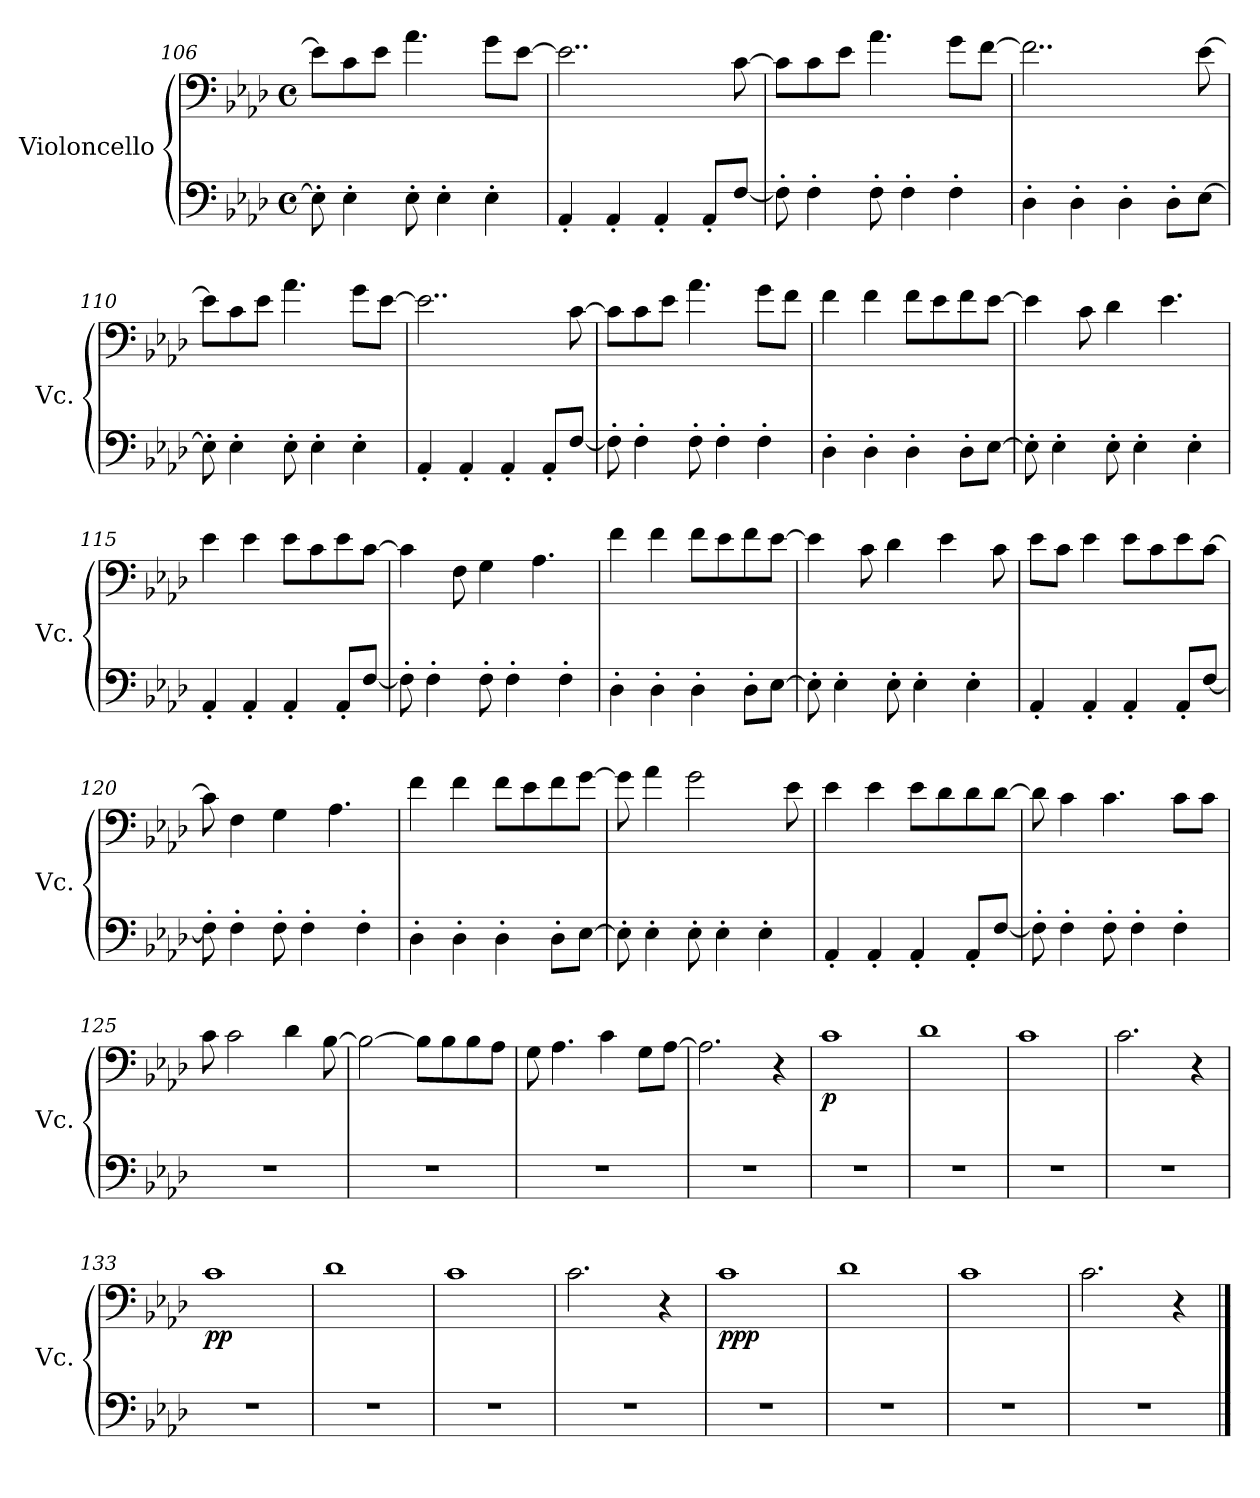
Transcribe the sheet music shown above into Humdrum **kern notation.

**kern	**kern	**dynam
*part2	*part1	*part1
*staff2	*staff1	*staff1
*I"Violoncello	*I"Violoncello	*
*I'Vc.	*I'Vc.	*
*clefF4	*clefF4	*
*k[b-e-a-d-]	*k[b-e-a-d-]	*
*M4/4	*M4/4	*
*met(c)	*met(c)	*
=106	=106	=106
8E-'\]	8e-\L]	.
4E-'\	8c\	.
.	8e-\J	.
8E-'\	4.a-\	.
4E-'\	.	.
4E-'\	8g\L	.
.	[8e-\J	.
=107	=107	=107
4AA-'/	2..e-\]	.
4AA-'/	.	.
4AA-'/	.	.
8AA-'/L	.	.
[8F/J	[8c\	.
=108	=108	=108
8F'\]	8c\L]	.
4F'\	8c\	.
.	8e-\J	.
8F'\	4.a-\	.
4F'\	.	.
4F'\	8g\L	.
.	[8f\J	.
=109	=109	=109
4D-'\	2..f\]	.
4D-'\	.	.
4D-'\	.	.
8D-'\L	.	.
[8E-\J	[8e-\	.
!!LO:LB:g=z
=110	=110	=110
8E-'\]	8e-\L]	.
4E-'\	8c\	.
.	8e-\J	.
8E-'\	4.a-\	.
4E-'\	.	.
4E-'\	8g\L	.
.	[8e-\J	.
=111	=111	=111
4AA-'/	2..e-\]	.
4AA-'/	.	.
4AA-'/	.	.
8AA-'/L	.	.
[8F/J	[8c\	.
=112	=112	=112
8F'\]	8c\L]	.
4F'\	8c\	.
.	8e-\J	.
8F'\	4.a-\	.
4F'\	.	.
4F'\	8g\L	.
.	8f\J	.
=113	=113	=113
4D-'\	4f\	.
4D-'\	4f\	.
4D-'\	8f\L	.
.	8e-\	.
8D-'\L	8f\	.
[8E-\J	[8e-\J	.
=114	=114	=114
8E-'\]	4e-\]	.
4E-'\	.	.
.	8c\	.
8E-'\	4d-\	.
4E-'\	.	.
.	4.e-\	.
4E-'\	.	.
!!LO:PB:g=z
=115	=115	=115
4AA-'/	4e-\	.
4AA-'/	4e-\	.
4AA-'/	8e-\L	.
.	8c\	.
8AA-'/L	8e-\	.
[8F/J	[8c\J	.
=116	=116	=116
8F'\]	4c\]	.
4F'\	.	.
.	8F\	.
8F'\	4G\	.
4F'\	.	.
.	4.A-\	.
4F'\	.	.
=117	=117	=117
4D-'\	4f\	.
4D-'\	4f\	.
4D-'\	8f\L	.
.	8e-\	.
8D-'\L	8f\	.
[8E-\J	[8e-\J	.
=118	=118	=118
8E-'\]	4e-\]	.
4E-'\	.	.
.	8c\	.
8E-'\	4d-\	.
4E-'\	.	.
.	4e-\	.
4E-'\	.	.
.	8c\	.
=119	=119	=119
4AA-'/	8e-\L	.
.	8c\J	.
4AA-'/	4e-\	.
4AA-'/	8e-\L	.
.	8c\	.
8AA-'/L	8e-\	.
[8F/J	[8c\J	.
!!LO:LB:g=z
=120	=120	=120
8F'\]	8c\]	.
4F'\	4F\	.
8F'\	4G\	.
4F'\	.	.
.	4.A-\	.
4F'\	.	.
=121	=121	=121
4D-'\	4f\	.
4D-'\	4f\	.
4D-'\	8f\L	.
.	8e-\	.
8D-'\L	8f\	.
[8E-\J	[8g\J	.
=122	=122	=122
8E-'\]	8g\]	.
4E-'\	4a-\	.
8E-'\	2g\	.
4E-'\	.	.
4E-'\	.	.
.	8e-\	.
=123	=123	=123
4AA-'/	4e-\	.
4AA-'/	4e-\	.
4AA-'/	8e-\L	.
.	8d-\	.
8AA-'/L	8d-\	.
[8F/J	[8d-\J	.
=124	=124	=124
8F'\]	8d-\]	.
4F'\	4c\	.
8F'\	4.c\	.
4F'\	.	.
4F'\	8c\L	.
.	8c\J	.
!!LO:LB:g=z
=125	=125	=125
1r	8c\	.
.	2c\	.
.	4d-\	.
.	[8B-\	.
=126	=126	=126
1r	2B-\_	.
.	8B-\L]	.
.	8B-\	.
.	8B-\	.
.	8A-\J	.
=127	=127	=127
1r	8G\	.
.	4.A-\	.
.	4c\	.
.	8G\L	.
.	[8A-\J	.
=128	=128	=128
1r	2.A-\]	.
.	4r	.
=129	=129	=129
!	!	!LO:DY:b
1r	1c	p
=130	=130	=130
1r	1d-	.
=131	=131	=131
1r	1c	.
=132	=132	=132
1r	2.c\	.
.	4r	.
=133	=133	=133
!	!	!LO:DY:b
1r	1c	pp
=134	=134	=134
1r	1d-	.
=135	=135	=135
1r	1c	.
!!LO:LB:g=z
=136	=136	=136
1r	2.c\	.
.	4r	.
=137	=137	=137
!	!	!LO:DY:b
1r	1c	ppp
=138	=138	=138
1r	1d-	.
=139	=139	=139
1r	1c	.
=140	=140	=140
1r	2.c\	.
.	4r	.
==	==	==
*-	*-	*-
